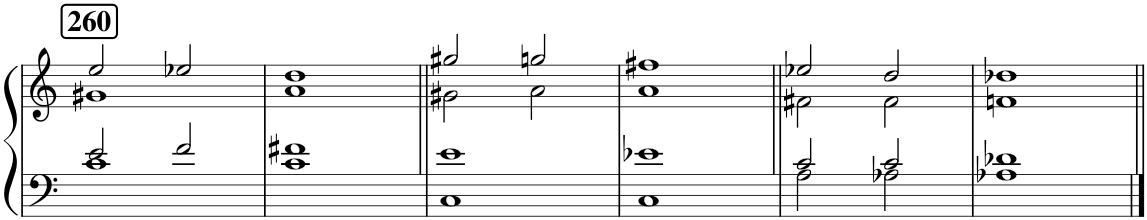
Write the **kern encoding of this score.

**kern	**kern
*part1	*part1
*staff2	*staff1
*I"Piano	*
*I'Pno.	*
*clefF4	*clefG2
*k[]	*k[]
*M2/2	*M2/2
!!LO:REH:place=s1:a:B:cj:fs=14:t=260
=1	=1
*^	*^
*	*^	*	*
1ryy	2e/	1c	2ee/	1g#X
.	2f/	.	2ee-X/	.
=2	=2	=2	=2	=2
1ryy	1f#X	1c	1dd	1a
=3||	=3||	=3||	=3||	=3||
1ryy	1e	1C	2gg#X/	2g#X\
.	.	.	2ggn/	2a\
=4	=4	=4	=4	=4
1ryy	1e-X	1C	1ff#X	1a
=5||	=5||	=5||	=5||	=5||
1ryy	2c/	2A\	2ee-X/	2f#X\
.	2c/	2A-X\	2dd/	2f#\
=6	=6	=6	=6	=6
1ryy	1d-X	1A-X	1dd-X	1fn
*v	*v	*v	*	*
*	*v	*v
=||	=||
*-	*-
